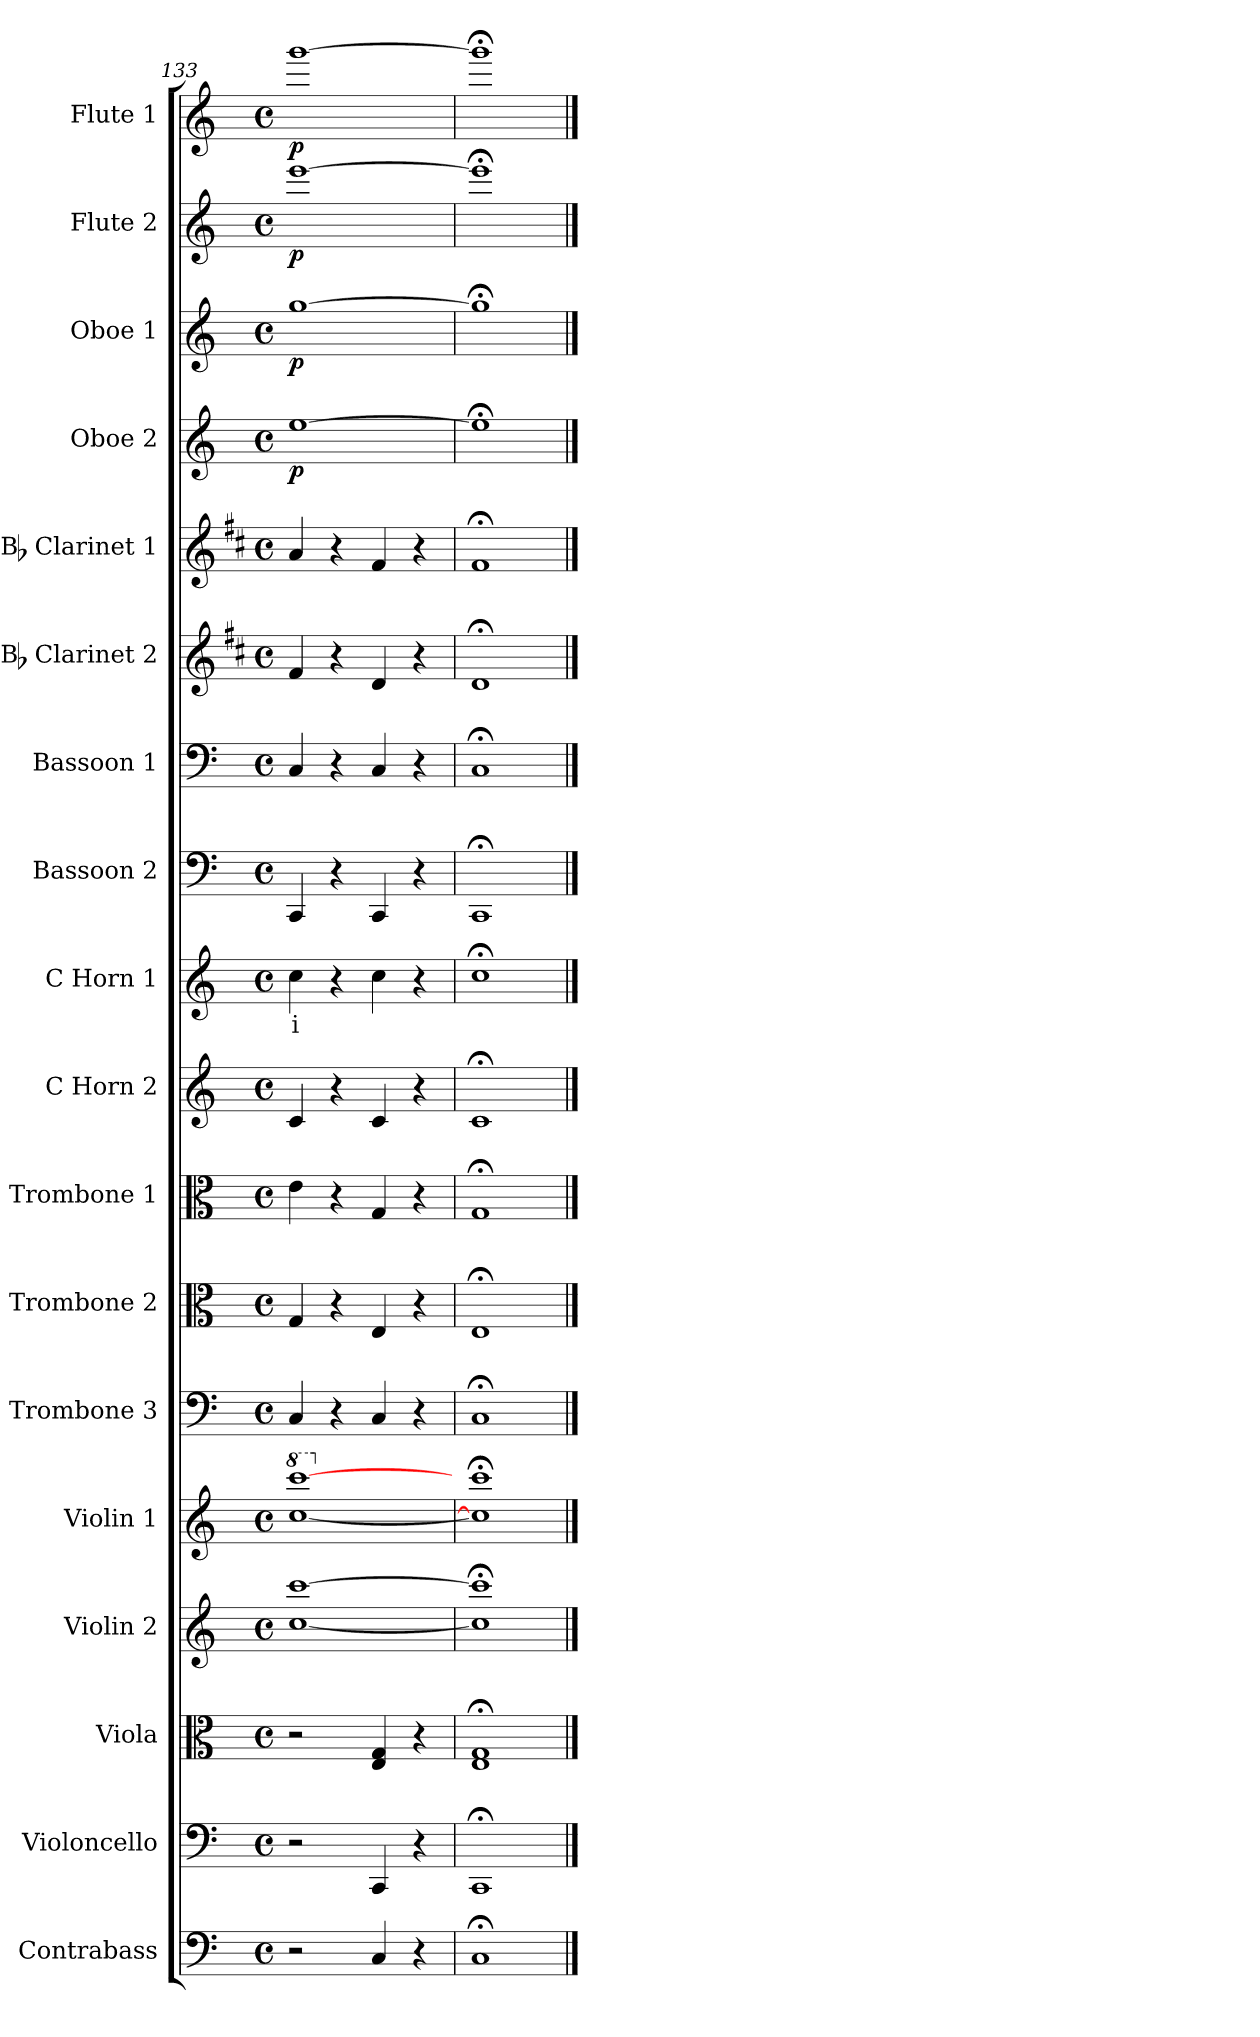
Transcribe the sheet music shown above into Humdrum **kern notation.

**kern	**kern	**kern	**kern	**kern	**kern	**kern	**kern	**kern	**kern	**text	**kern	**kern	**kern	**kern	**kern	**dynam	**kern	**dynam	**kern	**dynam	**kern	**dynam
*part18	*part17	*part16	*part15	*part14	*part13	*part12	*part11	*part10	*part9	*part9	*part8	*part7	*part6	*part5	*part4	*part4	*part3	*part3	*part2	*part2	*part1	*part1
*staff18	*staff17	*staff16	*staff15	*staff14	*staff13	*staff12	*staff11	*staff10	*staff9	*staff9	*staff8	*staff7	*staff6	*staff5	*staff4	*staff4	*staff3	*staff3	*staff2	*staff2	*staff1	*staff1
*I"Contrabass	*I"Violoncello	*I"Viola	*I"Violin 2	*I"Violin 1	*I"Trombone 3	*I"Trombone 2	*I"Trombone 1	*I"C Horn 2	*I"C Horn 1	*	*I"Bassoon 2	*I"Bassoon 1	*I"Bb Clarinet 2	*I"Bb Clarinet 1	*I"Oboe 2	*	*I"Oboe 1	*	*I"Flute 2	*	*I"Flute 1	*
*I'Cb	*I'Vc	*I'Vla	*I'Vln 2	*I'Vln 1	*I'Trb 3	*I'Trb 2	*I'Trb 1	*I'Hn 2	*I'Hn 1	*	*I'Bsn 2	*I'Bsn 1	*I'Cl 2	*I'Cl 1	*I'Ob 2	*	*I'Ob 1	*	*I'Fl 2	*	*I'Fl 1	*
*clefF4	*clefF4	*clefC3	*clefG2	*clefG2	*clefF4	*clefC3	*clefC3	*clefG2	*clefG2	*	*clefF4	*clefF4	*clefG2	*clefG2	*clefG2	*	*clefG2	*	*clefG2	*	*clefG2	*
*ITrd7c12	*	*	*	*	*	*	*	*ITrd7c12	*ITrd7c12	*	*	*	*ITrd1c2	*ITrd1c2	*	*	*	*	*	*	*	*
*k[]	*k[]	*k[]	*k[]	*k[]	*k[]	*k[]	*k[]	*k[]	*k[]	*	*k[]	*k[]	*k[]	*k[]	*k[]	*	*k[]	*	*k[]	*	*k[]	*
*M4/4	*M4/4	*M4/4	*M4/4	*M4/4	*M4/4	*M4/4	*M4/4	*M4/4	*M4/4	*	*M4/4	*M4/4	*M4/4	*M4/4	*M4/4	*	*M4/4	*	*M4/4	*	*M4/4	*
*met(c)	*met(c)	*met(c)	*met(c)	*met(c)	*met(c)	*met(c)	*met(c)	*met(c)	*met(c)	*	*met(c)	*met(c)	*met(c)	*met(c)	*met(c)	*	*met(c)	*	*met(c)	*	*met(c)	*
*	*	*	*	*8va	*	*	*	*	*	*	*	*	*	*	*	*	*	*	*	*	*	*
=133	=133	=133	=133	=133	=133	=133	=133	=133	=133	=133	=133	=133	=133	=133	=133	=133	=133	=133	=133	=133	=133	=133
!	!	!	!	!	!	!	!	!	!	!LO:LY:b:color=#FF0000	!	!	!	!	!	!LO:DY:b	!	!LO:DY:b	!	!LO:DY:b	!	!LO:DY:b
2r	2r	2r	[1cc [1ccc	[1ccc [1cccc	4C/	4G/	4e\	4C/	4c\	i	4CC/	4C/	4e/	4g/	[1ee	p	[1gg	p	[1eee	p	[1ggg	p
.	.	.	.	.	4r	4r	4r	4r	4r	.	4r	4r	4r	4r	.	.	.	.	.	.	.	.
4CC/	4CC/	4E/ 4G/	.	.	4C/	4E/	4G/	4C/	4c\	.	4CC/	4C/	4c/	4e/	.	.	.	.	.	.	.	.
4r	4r	4r	.	.	4r	4r	4r	4r	4r	.	4r	4r	4r	4r	.	.	.	.	.	.	.	.
=134	=134	=134	=134	=134	=134	=134	=134	=134	=134	=134	=134	=134	=134	=134	=134	=134	=134	=134	=134	=134	=134	=134
*	*	*	*	*X8va	*	*	*	*	*	*	*	*	*	*	*	*	*	*	*	*	*	*
1CC;<	1CC;<	1E;< 1G;<	1cc];< 1ccc];<	1cc];< 1ccc];<	1C;<	1E;<	1G;<	1C;<	1c;<	.	1CC;<	1C;<	1c;<	1e;<	1ee;<]	.	1gg;<]	.	1eee;<]	.	1ggg;<]	.
==	==	==	==	==	==	==	==	==	==	==	==	==	==	==	==	==	==	==	==	==	==	==
*-	*-	*-	*-	*-	*-	*-	*-	*-	*-	*-	*-	*-	*-	*-	*-	*-	*-	*-	*-	*-	*-	*-
